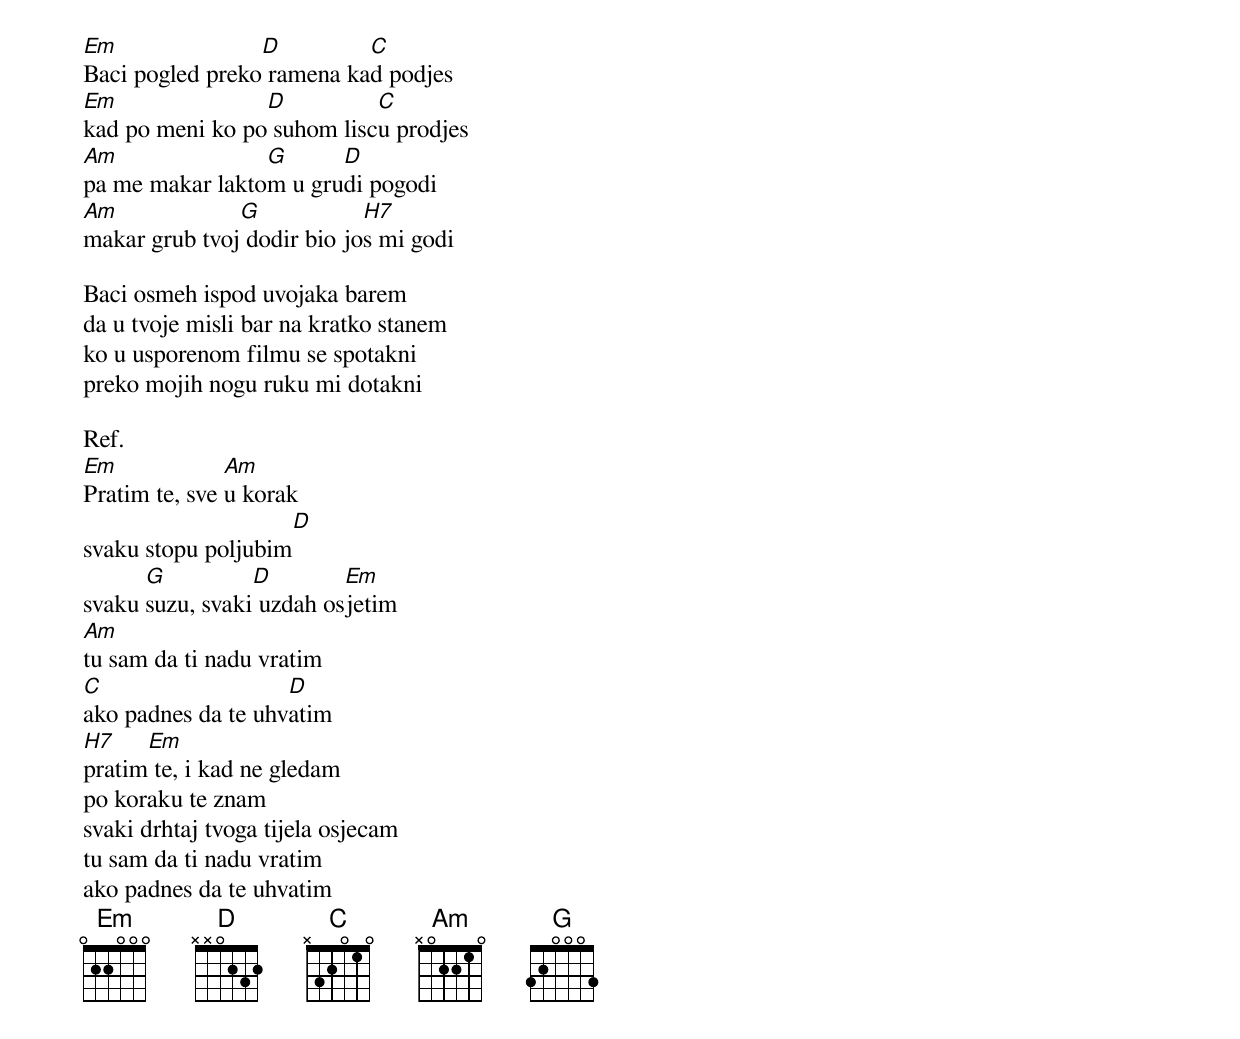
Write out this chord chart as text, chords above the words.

Em               D         C
Baci pogled preko ramena kad podjes
Em               D          C
kad po meni ko po suhom liscu prodjes
Am               G      D
pa me makar laktom u grudi pogodi
Am             G            H7
makar grub tvoj dodir bio jos mi godi

Baci osmeh ispod uvojaka barem
da u tvoje misli bar na kratko stanem
ko u usporenom filmu se spotakni
preko mojih nogu ruku mi dotakni

Ref.
Em             Am
Pratim te, sve u korak
                      D
svaku stopu poljubim
      G          D        Em
svaku suzu, svaki uzdah osjetim
Am
tu sam da ti nadu vratim
C                   D
ako padnes da te uhvatim
H7    Em
pratim te, i kad ne gledam
po koraku te znam
svaki drhtaj tvoga tijela osjecam
tu sam da ti nadu vratim
ako padnes da te uhvatim
